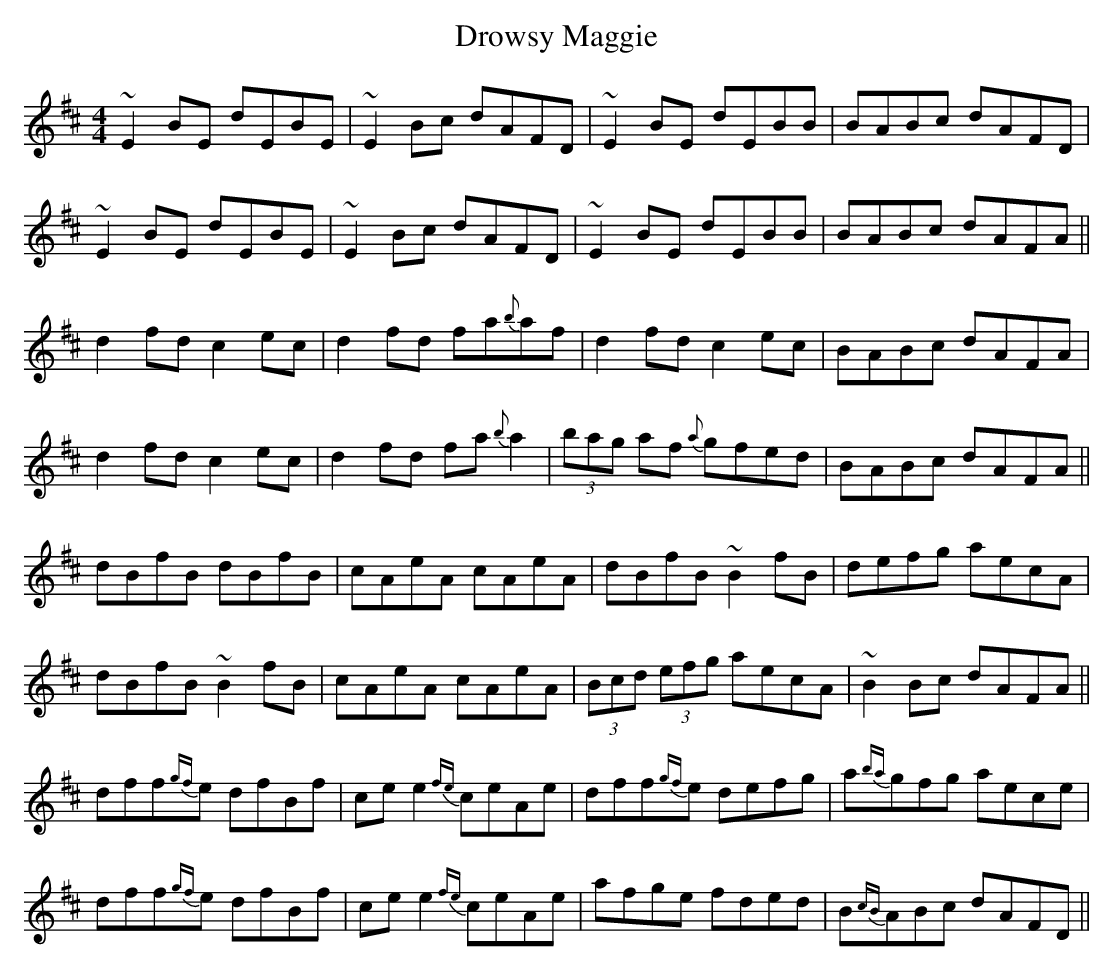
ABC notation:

X:1
T:Drowsy Maggie
M:4/4
L:1/8
K: Edor
~E2 BE dEBE | ~E2 Bc dAFD | ~E2 BE dEBB | BABc dAFD |
~E2 BE dEBE | ~E2 Bc dAFD | ~E2 BE dEBB | BABc dAFA ||
d2 fd c2 ec | d2 fd fa{b}af | d2 fd c2 ec | BABc dAFA |
d2 fd c2 ec | d2 fd fa {b}a2 | (3bag af {a}gfed | BABc dAFA ||
dBfB dBfB | cAeA cAeA | dBfB ~B2 fB | defg aecA |
dBfB ~B2 fB | cAeA cAeA | (3Bcd (3efg aecA | ~B2 Bc dAFA ||
dff{gf}e dfBf | ce e2 {fe}ceAe | dff{gf}e defg | a{ba}gfg aece |
dff{gf}e dfBf | ce e2 {fe}ceAe | afge fded | B{cB}ABc dAFD ||
